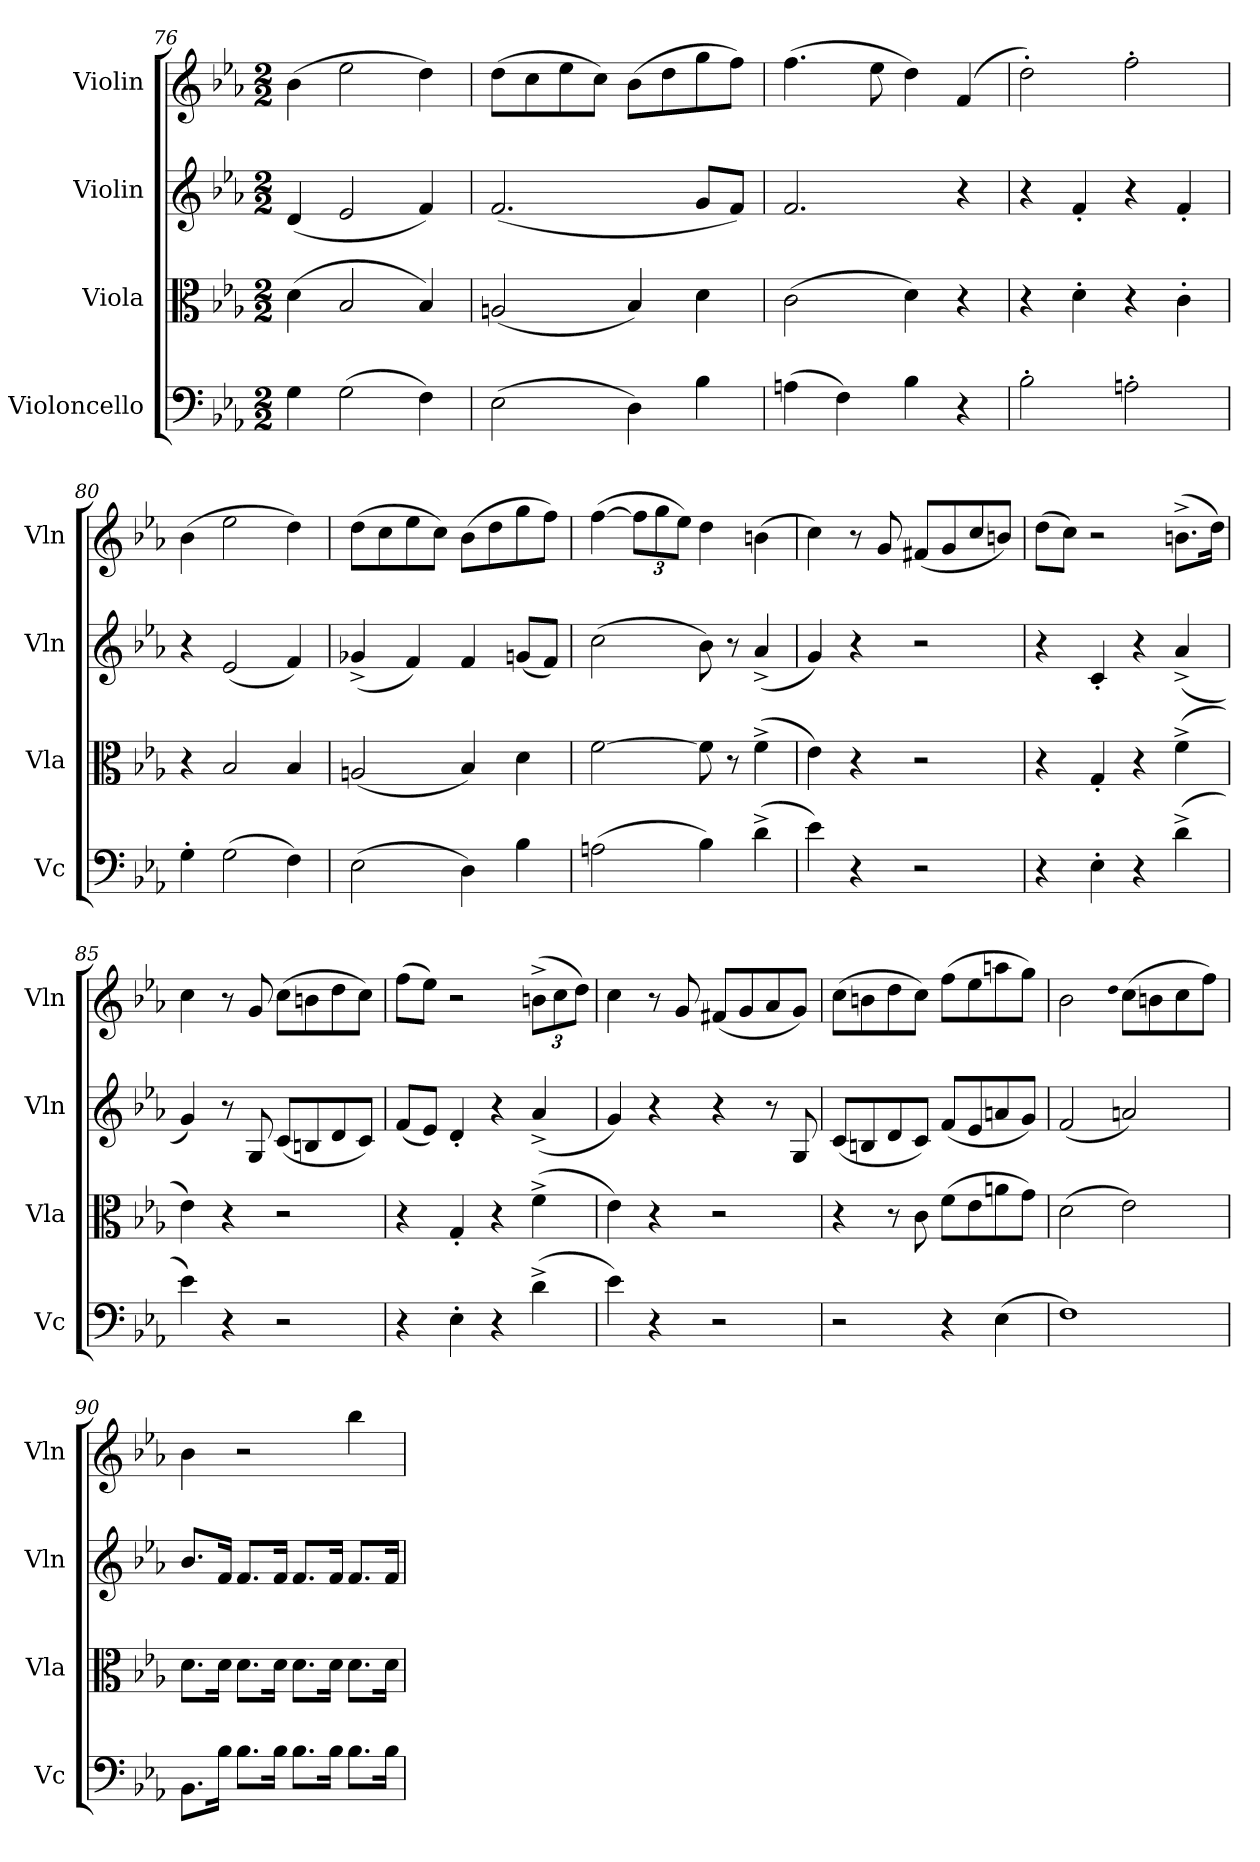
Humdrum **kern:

**kern	**kern	**kern	**kern
*part4	*part3	*part2	*part1
*staff4	*staff3	*staff2	*staff1
*I"Violoncello	*I"Viola	*I"Violin	*I"Violin
*I'Vc	*I'Vla	*I'Vln	*I'Vln
*clefF4	*clefC3	*clefG2	*clefG2
*k[b-e-a-]	*k[b-e-a-]	*k[b-e-a-]	*k[b-e-a-]
*M2/2	*M2/2	*M2/2	*M2/2
=76	=76	=76	=76
4G\	(4d\	(4d/	(4b-\
(2G\	2B-/	2e-/	2ee-\
4F\)	4B-/)	4f/)	4dd\)
=77	=77	=77	=77
(2E-\	(2An/	(2.f/	(8dd\L
.	.	.	8cc\
.	.	.	8ee-\
.	.	.	8cc\J)
4D\)	4B-/)	.	(8b-\L
.	.	.	8dd\
4B-\	4d\	8g/L	8gg\
.	.	8f/J)	8ff\J)
=78	=78	=78	=78
(4An\	(2c\	2.f/	(4.ff\
4F\)	.	.	.
.	.	.	8ee-\
4B-\	4d\)	.	4dd\)
4r	4r	4r	(4f/
=79	=79	=79	=79
2B-'\	4r	4r	2dd'\)
.	4d'\	4f'/	.
2An'\	4r	4r	2ff'\
.	4c'\	4f'/	.
=80	=80	=80	=80
4G'\	4r	4r	(4b-\
(2G\	2B-/	(2e-/	2ee-\
4F\)	4B-/	4f/)	4dd\)
=81	=81	=81	=81
(2E-\	(2An/	(4g-X^/	(8dd\L
.	.	.	8cc\
.	.	4f/)	8ee-\
.	.	.	8cc\J)
4D\)	4B-/)	4f/	(8b-\L
.	.	.	8dd\
4B-\	4d\	(8gn/L	8gg\
.	.	8f/J)	8ff\J)
=82	=82	=82	=82
(2An\	[2f\	(2cc\	([4ff\
.	.	.	12ff\L]
.	.	.	12gg\
.	.	.	12ee-\J)
4B-\)	8f\]	8b-\)	4dd\
.	8r	8r	.
(4d^\	(4f^\	(4a-^/	(4bn\
=83	=83	=83	=83
4e-\)	4e-\)	4g/)	4cc\)
4r	4r	4r	8r
.	.	.	8g/
2r	2r	2r	(8f#X/L
.	.	.	8g/
.	.	.	8cc/
.	.	.	8bn/J)
=84	=84	=84	=84
4r	4r	4r	(8dd\L
.	.	.	8cc\J)
4E-'\	4G'/	4c'/	2r
4r	4r	4r	.
(4d^\	(4f^\	(4a-^/	(8.bn^\L
.	.	.	16dd\Jk)
=85	=85	=85	=85
4e-\)	4e-\)	4g/)	4cc\
4r	4r	8r	8r
.	.	8G/	8g/
2r	2r	(8c/L	(8cc\L
.	.	8Bn/	8bn\
.	.	8d/	8dd\
.	.	8c/J)	8cc\J)
=86	=86	=86	=86
4r	4r	(8f/L	(8ff\L
.	.	8e-/J)	8ee-\J)
4E-'\	4G'/	4d'/	2r
4r	4r	4r	.
(4d^\	(4f^\	(4a-^/	(12bn^\L
.	.	.	12cc\
.	.	.	12dd\J)
=87	=87	=87	=87
4e-\)	4e-\)	4g/)	4cc\
4r	4r	4r	8r
.	.	.	8g/
2r	2r	4r	(8f#X/L
.	.	.	8g/
.	.	8r	8a-/
.	.	8G/	8g/J)
=88	=88	=88	=88
2r	4r	(8c/L	(8cc\L
.	.	8Bn/	8bn\
.	8r	8d/	8dd\
.	8c\	8c/J)	8cc\J)
4r	(8f\L	(8f/L	(8ff\L
.	8e-\	8e-/	8ee-\
(4E-\	8an\	8an/	8aan\
.	8g\J)	8g/J)	8gg\J)
=89	=89	=89	=89
1F)	(2d\	(2f/	2b-\
.	.	.	qdd
.	2e-\)	2an/)	(8cc\L
.	.	.	8bn\
.	.	.	8cc\
.	.	.	8ff\J)
=90	=90	=90	=90
8.BB-\L	8.d\L	8.b-/L	4b-\
16B-\Jk	16d\Jk	16f/Jk	.
8.B-\L	8.d\L	8.f/L	2r
16B-\Jk	16d\Jk	16f/Jk	.
8.B-\L	8.d\L	8.f/L	.
16B-\Jk	16d\Jk	16f/Jk	.
8.B-\L	8.d\L	8.f/L	4bb-\
16B-\Jk	16d\Jk	16f/Jk	.
=	=	=	=
*-	*-	*-	*-
